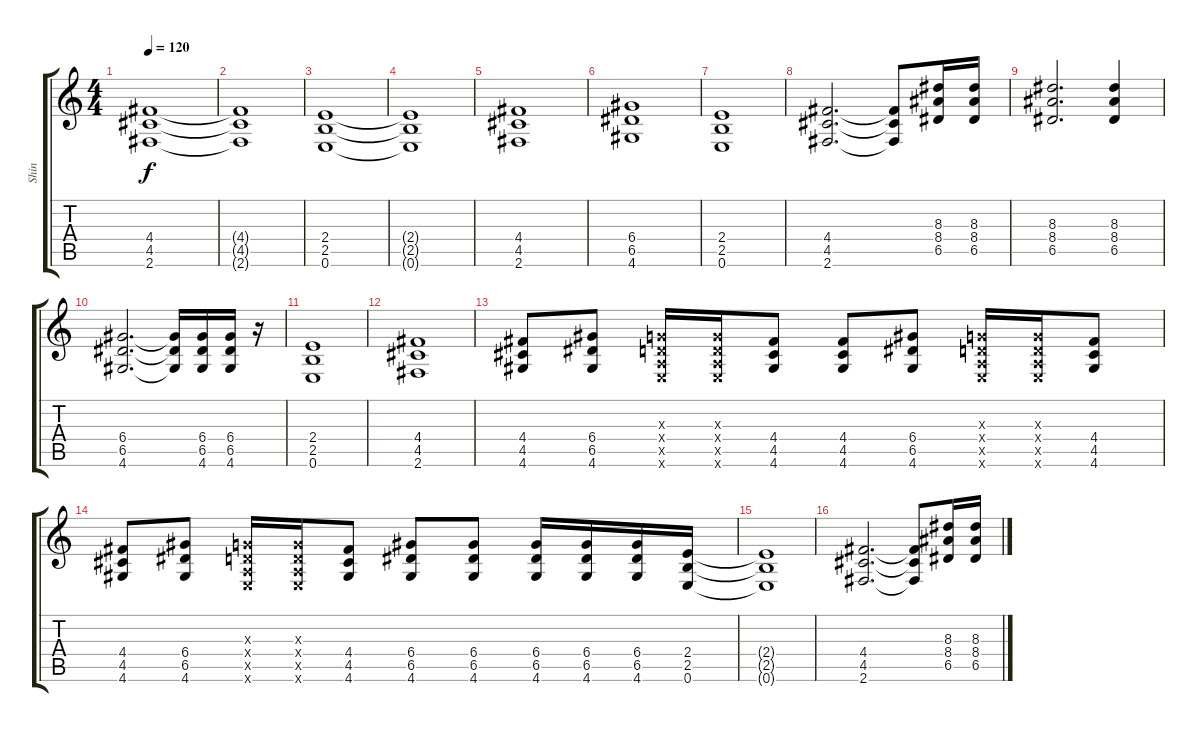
\track ("Shin" "Shin") {instrument distortionguitar}
\staff {score tabs}
\tuning (E4 B3 G3 D3 A2 E2) {hide}
\ts (4 4)
\tempo 120
\clef g2
\ks c
(4.4 4.5 2.6).1{dy f} |
(4.4{t} 4.5{t} 2.6{t}).1 |
(2.4 2.5 0.6).1 |
(2.4{t} 2.5{t} 0.6{t}).1 |
(4.4 4.5 2.6).1 |
(6.4 6.5 4.6).1 |
(2.4 2.5 0.6).1 |
(4.4 4.5 2.6).2{d} (4.4{t} 4.5{t} 2.6{t}).8 (8.3 8.4 6.5).16 (8.3 8.4 6.5).16 |
(8.3 8.4 6.5).2{d} (8.3 8.4 6.5).4 |
(6.4 6.5 4.6).2{d} (6.4{t} 6.5{t} 4.6{t}).16 (6.4 6.5 4.6).16 (6.4 6.5 4.6).16 r.16 |
(2.4 2.5 0.6).1 |
(4.4 4.5 2.6).1 |
(4.4 4.5 4.6).8 (6.4 6.5 4.6).8 (0.3{x} 0.4{x} 0.5{x} 0.6{x}).16 (0.3{x} 0.4{x} 0.5{x} 0.6{x}).16 (4.4 4.5 4.6).8 (4.4 4.5 4.6).8 (6.4 6.5 4.6).8 (0.3{x} 0.4{x} 0.5{x} 0.6{x}).16 (0.3{x} 0.4{x} 0.5{x} 0.6{x}).16 (4.4 4.5 4.6).8 |
(4.4 4.5 4.6).8 (6.4 6.5 4.6).8 (0.3{x} 0.4{x} 0.5{x} 0.6{x}).16 (0.3{x} 0.4{x} 0.5{x} 0.6{x}).16 (4.4 4.5 4.6).8 (6.4 6.5 4.6).8 (6.4 6.5 4.6).8 (6.4 6.5 4.6).16 (6.4 6.5 4.6).16 (6.4 6.5 4.6).16 (2.4 2.5 0.6).16 |
(2.4{t} 2.5{t} 0.6{t}).1 |
(4.4 4.5 2.6).2{d} (4.4{t} 4.5{t} 2.6{t}).8 (8.3 8.4 6.5).16 (8.3 8.4 6.5).16
